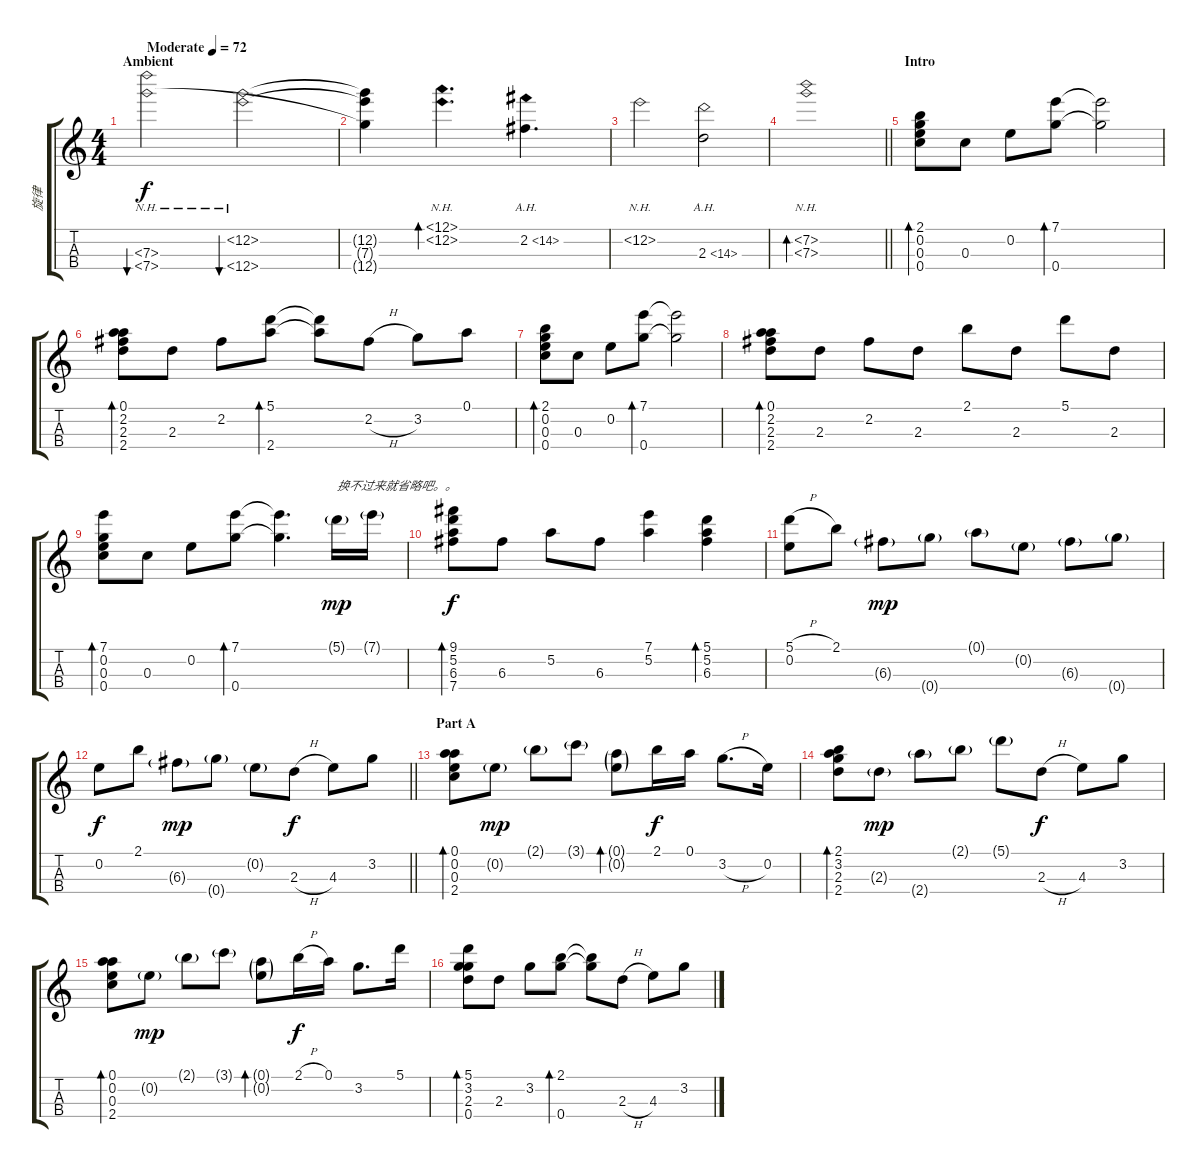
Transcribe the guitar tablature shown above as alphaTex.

\track ("旋律" "旋律") {instrument acousticguitarnylon}
\staff {score tabs}
\tuning (A4 E4 C4 G4) {hide}
\ts (4 4)
\section ("" "Ambient")
\tempo (72 "Moderate")
\clef g2
\ks c
(7.3{nh} 7.4{nh}).2{bu 240 dy f instrument acousticguitarnylon} (12.2{nh} 12.4{nh}).2{bu 240} |
(12.2{t} 7.3{t} 12.4{t}).4 (12.1{nh} 12.2{nh}).4{d bd 120} 2.2{ah 12}.4{d} |
12.2{nh}.2 2.3{ah 12}.2 |
\barLineRight lightlight
(7.2{nh} 7.3{nh}).1{bd 240} |
\section ("" "Intro")
(2.1 0.2 0.3 0.4).8{bd 60} 0.3.8 0.2.8 (7.1 0.4).8{bd 60} (7.1{t} 0.4{t}).2 |
(0.1 2.2 2.3 2.4).8{bd 60} 2.3.8 2.2.8 (5.1 2.4).8{bd 60} (5.1{t} 2.4{t}).8 2.2{h}.8 3.2.8 0.1.8 |
(2.1 0.2 0.3 0.4).8{bd 60} 0.3.8 0.2.8 (7.1 0.4).8{bd 60} (7.1{t} 0.4{t}).2 |
(0.1 2.2 2.3 2.4).8{bd 60} 2.3.8 2.2.8 2.3.8 2.1.8 2.3.8 5.1.8 2.3.8 |
(7.1 0.2 0.3 0.4).8{bd 60} 0.3.8 0.2.8 (7.1 0.4).8{bd 60} (7.1{t} 0.4{t}).4{d} 5.1{g}.16{txt "换不过来就省略吧。。" dy mp} 7.1{g}.16 |
(9.1 5.2 6.3 7.4).8{bd 120 dy f} 6.3.8 5.2.8 6.3.8 (7.1 5.2).4 (5.1 5.2 6.3).4{bd 120} |
(5.1{h} 0.2).8 2.1.8 6.3{g}.8{dy mp} 0.4{g}.8 0.1{g}.8 0.2{g}.8 6.3{g}.8 0.4{g}.8 |
\barLineRight lightlight
0.2.8{dy f} 2.1.8 6.3{g}.8{dy mp} 0.4{g}.8 0.2{g}.8 2.3{h}.8{dy f} 4.3.8 3.2.8 |
\section ("" "Part A")
(0.1 0.2 0.3 2.4).8{bd 60} 0.2{g}.8{dy mp} 2.1{g}.8 3.1{g}.8 (0.1{g} 0.2{g}).8{bd 120} 2.1.16{dy f} 0.1.16 3.2{h}.8{d} 0.2.16 |
(2.1 3.2 2.3 2.4).8{bd 60} 2.3{g}.8{dy mp} 2.4{g}.8 2.1{g}.8 5.1{g}.8 2.3{h}.8{dy f} 4.3.8 3.2.8 |
(0.1 0.2 0.3 2.4).8{bd 60} 0.2{g}.8{dy mp} 2.1{g}.8 3.1{g}.8 (0.1{g} 0.2{g}).8{bd 120} 2.1{h}.16{dy f} 0.1.16 3.2.8{d} 5.1.16 |
(5.1 3.2 2.3 0.4).8{bd 60} 2.3.8 3.2.8 (2.1 0.4).8{bd 60} (2.1{t} 0.4{t}).8 2.3{h}.8 4.3.8 3.2.8
